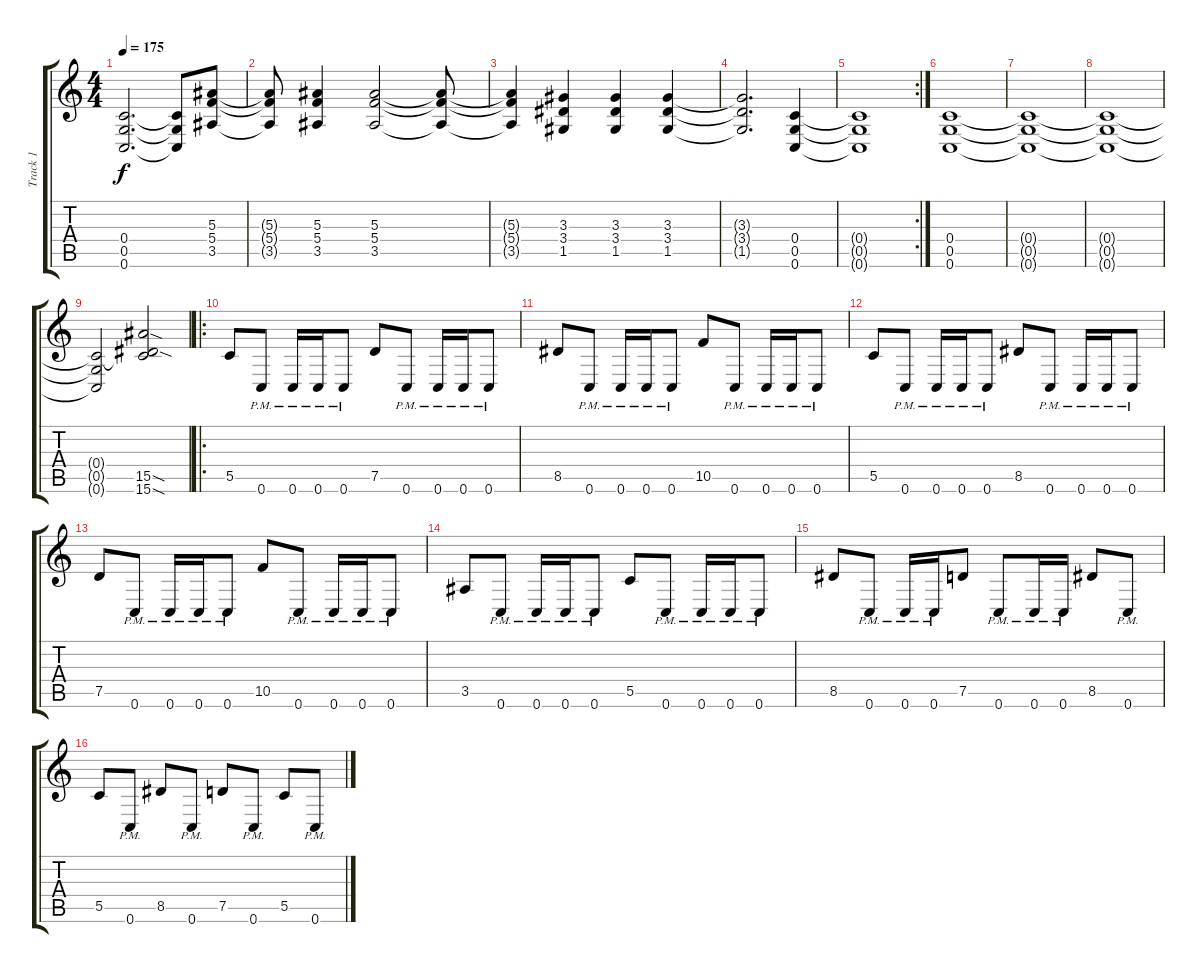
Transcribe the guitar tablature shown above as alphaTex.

\track ("Track 1" "Track 1") {instrument distortionguitar}
\staff {score tabs}
\tuning (D4 A3 F3 C3 G2 C2) {hide}
\ts (4 4)
\tempo 175
\clef g2
\ks c
(0.4 0.5 0.6).2{d dy f} (0.4{t} 0.5{t} 0.6{t}).8 (5.3 5.4 3.5).8 |
(5.3{t} 5.4{t} 3.5{t}).8 (5.3 5.4 3.5).4 (5.3 5.4 3.5).2 (5.3{t} 5.4{t} 3.5{t}).8 |
(5.3{t} 5.4{t} 3.5{t}).4 (3.3 3.4 1.5).4 (3.3 3.4 1.5).4 (3.3 3.4 1.5).4 |
(3.3{t} 3.4{t} 1.5{t}).2{d} (0.4 0.5 0.6).4 |
\rc 2
(0.4{t} 0.5{t} 0.6{t}).1 |
(0.4 0.5 0.6).1 |
(0.4{t} 0.5{t} 0.6{t}).1 |
(0.4{t} 0.5{t} 0.6{t}).1 |
(0.4{t} 0.5{t} 0.6{t}).2 (0.4{t} 15.5{sod} 15.6{sod}).2 |
\ro
5.5.8 0.6{pm}.8 0.6{pm}.16 0.6{pm}.16 0.6{pm}.8 7.5.8 0.6{pm}.8 0.6{pm}.16 0.6{pm}.16 0.6{pm}.8 |
8.5.8 0.6{pm}.8 0.6{pm}.16 0.6{pm}.16 0.6{pm}.8 10.5.8 0.6{pm}.8 0.6{pm}.16 0.6{pm}.16 0.6{pm}.8 |
5.5.8 0.6{pm}.8 0.6{pm}.16 0.6{pm}.16 0.6{pm}.8 8.5.8 0.6{pm}.8 0.6{pm}.16 0.6{pm}.16 0.6{pm}.8 |
7.5.8 0.6{pm}.8 0.6{pm}.16 0.6{pm}.16 0.6{pm}.8 10.5.8 0.6{pm}.8 0.6{pm}.16 0.6{pm}.16 0.6{pm}.8 |
3.5.8 0.6{pm}.8 0.6{pm}.16 0.6{pm}.16 0.6{pm}.8 5.5.8 0.6{pm}.8 0.6{pm}.16 0.6{pm}.16 0.6{pm}.8 |
8.5.8 0.6{pm}.8 0.6{pm}.16 0.6{pm}.16 7.5.8 0.6{pm}.8 0.6{pm}.16 0.6{pm}.16 8.5.8 0.6{pm}.8 |
5.5.8 0.6{pm}.8 8.5.8 0.6{pm}.8 7.5.8 0.6{pm}.8 5.5.8 0.6{pm}.8
